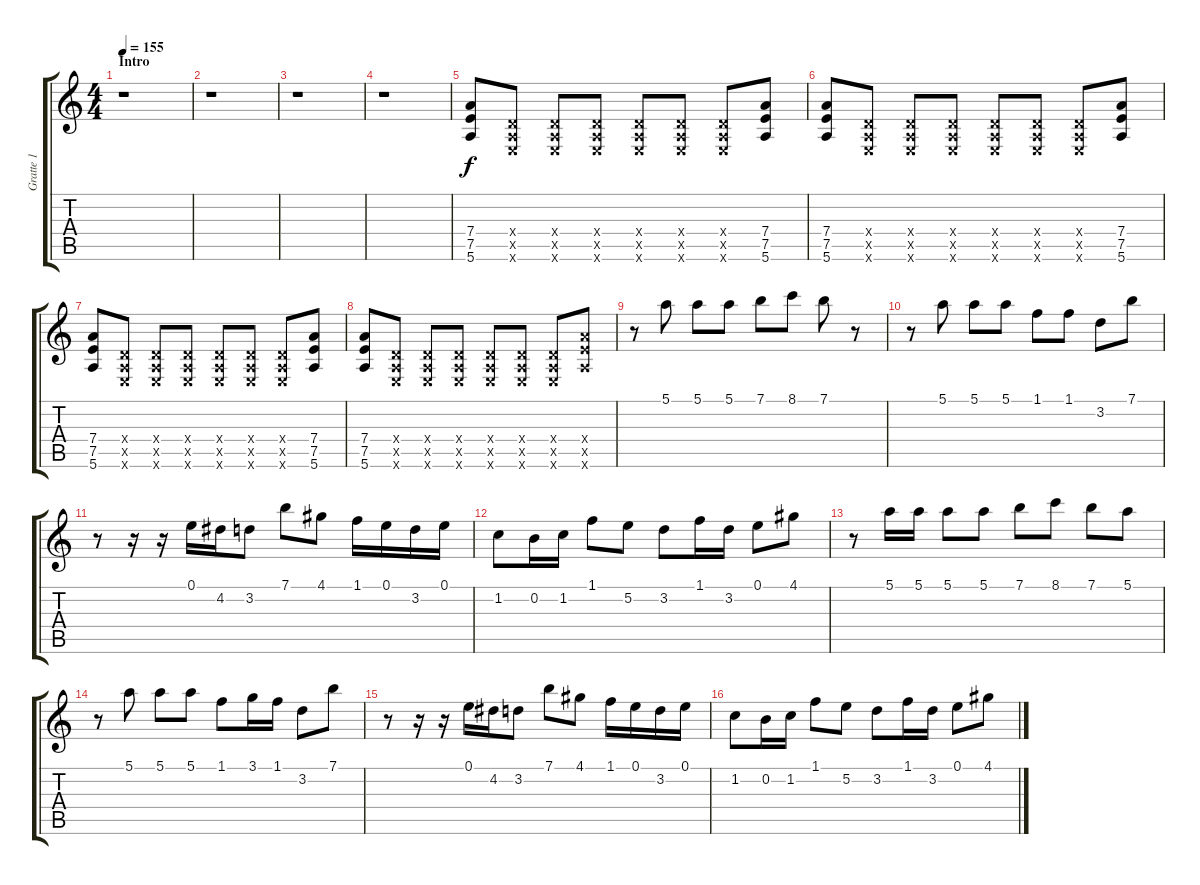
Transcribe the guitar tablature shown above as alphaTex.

\track ("Gratte 1" "Gratte 1") {instrument overdrivenguitar}
\staff {score tabs}
\tuning (E4 B3 G3 D3 A2 E2) {hide}
\ts (4 4)
\section ("" "Intro")
\tempo 155
\clef g2
\ks c
r.1{dy f instrument overdrivenguitar} |
r.1 |
r.1 |
r.1 |
(7.4 7.5 5.6).8 (0.4{x} 0.5{x} 0.6{x}).8 (0.4{x} 0.5{x} 0.6{x}).8 (0.4{x} 0.5{x} 0.6{x}).8 (0.4{x} 0.5{x} 0.6{x}).8 (0.4{x} 0.5{x} 0.6{x}).8 (0.4{x} 0.5{x} 0.6{x}).8 (7.4 7.5 5.6).8 |
(7.4 7.5 5.6).8 (0.4{x} 0.5{x} 0.6{x}).8 (0.4{x} 0.5{x} 0.6{x}).8 (0.4{x} 0.5{x} 0.6{x}).8 (0.4{x} 0.5{x} 0.6{x}).8 (0.4{x} 0.5{x} 0.6{x}).8 (0.4{x} 0.5{x} 0.6{x}).8 (7.4 7.5 5.6).8 |
(7.4 7.5 5.6).8 (0.4{x} 0.5{x} 0.6{x}).8 (0.4{x} 0.5{x} 0.6{x}).8 (0.4{x} 0.5{x} 0.6{x}).8 (0.4{x} 0.5{x} 0.6{x}).8 (0.4{x} 0.5{x} 0.6{x}).8 (0.4{x} 0.5{x} 0.6{x}).8 (7.4 7.5 5.6).8 |
(7.4 7.5 5.6).8 (0.4{x} 0.5{x} 0.6{x}).8 (0.4{x} 0.5{x} 0.6{x}).8 (0.4{x} 0.5{x} 0.6{x}).8 (0.4{x} 0.5{x} 0.6{x}).8 (0.4{x} 0.5{x} 0.6{x}).8 (0.4{x} 0.5{x} 0.6{x}).8 (7.4{x} 7.5{x} 5.6{x}).8 |
r.8 5.1.8 5.1.8 5.1.8 7.1.8 8.1.8 7.1.8 r.8 |
r.8 5.1.8 5.1.8 5.1.8 1.1.8 1.1.8 3.2.8 7.1.8 |
r.8 r.16 r.16 0.1.16 4.2.16 3.2.8 7.1.8 4.1.8 1.1.16 0.1.16 3.2.16 0.1.16 |
1.2.8 0.2.16 1.2.16 1.1.8 5.2.8 3.2.8 1.1.16 3.2.16 0.1.8 4.1.8 |
r.8 5.1.16 5.1.16 5.1.8 5.1.8 7.1.8 8.1.8 7.1.8 5.1.8 |
r.8 5.1.8 5.1.8 5.1.8 1.1.8 3.1.16 1.1.16 3.2.8 7.1.8 |
r.8 r.16 r.16 0.1.16 4.2.16 3.2.8 7.1.8 4.1.8 1.1.16 0.1.16 3.2.16 0.1.16 |
1.2.8 0.2.16 1.2.16 1.1.8 5.2.8 3.2.8 1.1.16 3.2.16 0.1.8 4.1.8
